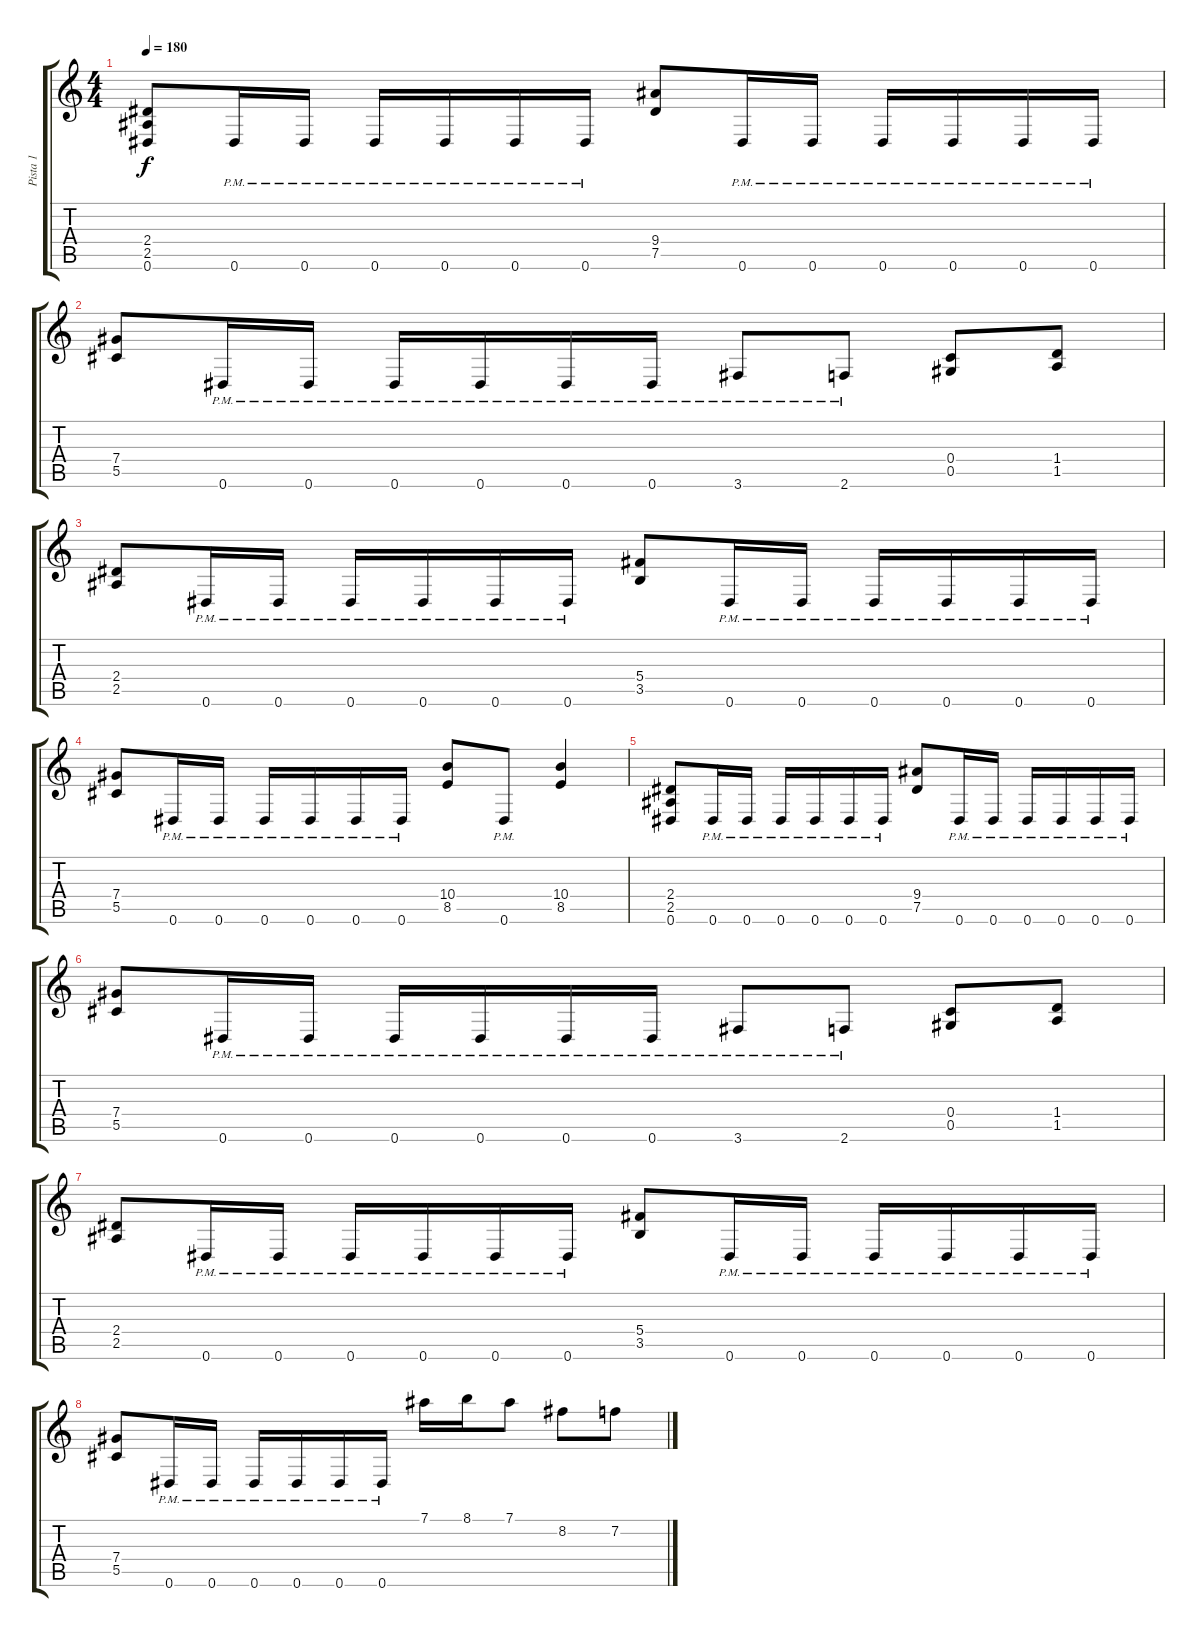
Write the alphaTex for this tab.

\track ("Pista 1" "Pista 1") {instrument distortionguitar}
\staff {score tabs}
\tuning (Eb4 Bb3 Gb3 Db3 Ab2 Eb2) {hide}
\ts (4 4)
\tempo 180
\clef g2
\ks c
(2.4 2.5 0.6).8{dy f} 0.6{pm}.16 0.6{pm}.16 0.6{pm}.16 0.6{pm}.16 0.6{pm}.16 0.6{pm}.16 (9.4 7.5).8 0.6{pm}.16 0.6{pm}.16 0.6{pm}.16 0.6{pm}.16 0.6{pm}.16 0.6{pm}.16 |
(7.4 5.5).8 0.6{pm}.16 0.6{pm}.16 0.6{pm}.16 0.6{pm}.16 0.6{pm}.16 0.6{pm}.16 3.6{pm}.8 2.6{pm}.8 (0.4 0.5).8 (1.4 1.5).8 |
(2.4 2.5).8 0.6{pm}.16 0.6{pm}.16 0.6{pm}.16 0.6{pm}.16 0.6{pm}.16 0.6{pm}.16 (5.4 3.5).8 0.6{pm}.16 0.6{pm}.16 0.6{pm}.16 0.6{pm}.16 0.6{pm}.16 0.6{pm}.16 |
(7.4 5.5).8 0.6{pm}.16 0.6{pm}.16 0.6{pm}.16 0.6{pm}.16 0.6{pm}.16 0.6{pm}.16 (10.4 8.5).8 0.6{pm}.8 (10.4 8.5).4 |
(2.4 2.5 0.6).8 0.6{pm}.16 0.6{pm}.16 0.6{pm}.16 0.6{pm}.16 0.6{pm}.16 0.6{pm}.16 (9.4 7.5).8 0.6{pm}.16 0.6{pm}.16 0.6{pm}.16 0.6{pm}.16 0.6{pm}.16 0.6{pm}.16 |
(7.4 5.5).8 0.6{pm}.16 0.6{pm}.16 0.6{pm}.16 0.6{pm}.16 0.6{pm}.16 0.6{pm}.16 3.6{pm}.8 2.6{pm}.8 (0.4 0.5).8 (1.4 1.5).8 |
(2.4 2.5).8 0.6{pm}.16 0.6{pm}.16 0.6{pm}.16 0.6{pm}.16 0.6{pm}.16 0.6{pm}.16 (5.4 3.5).8 0.6{pm}.16 0.6{pm}.16 0.6{pm}.16 0.6{pm}.16 0.6{pm}.16 0.6{pm}.16 |
(7.4 5.5).8 0.6{pm}.16 0.6{pm}.16 0.6{pm}.16 0.6{pm}.16 0.6{pm}.16 0.6{pm}.16 7.1.16 8.1.16 7.1.8 8.2.8 7.2.8
